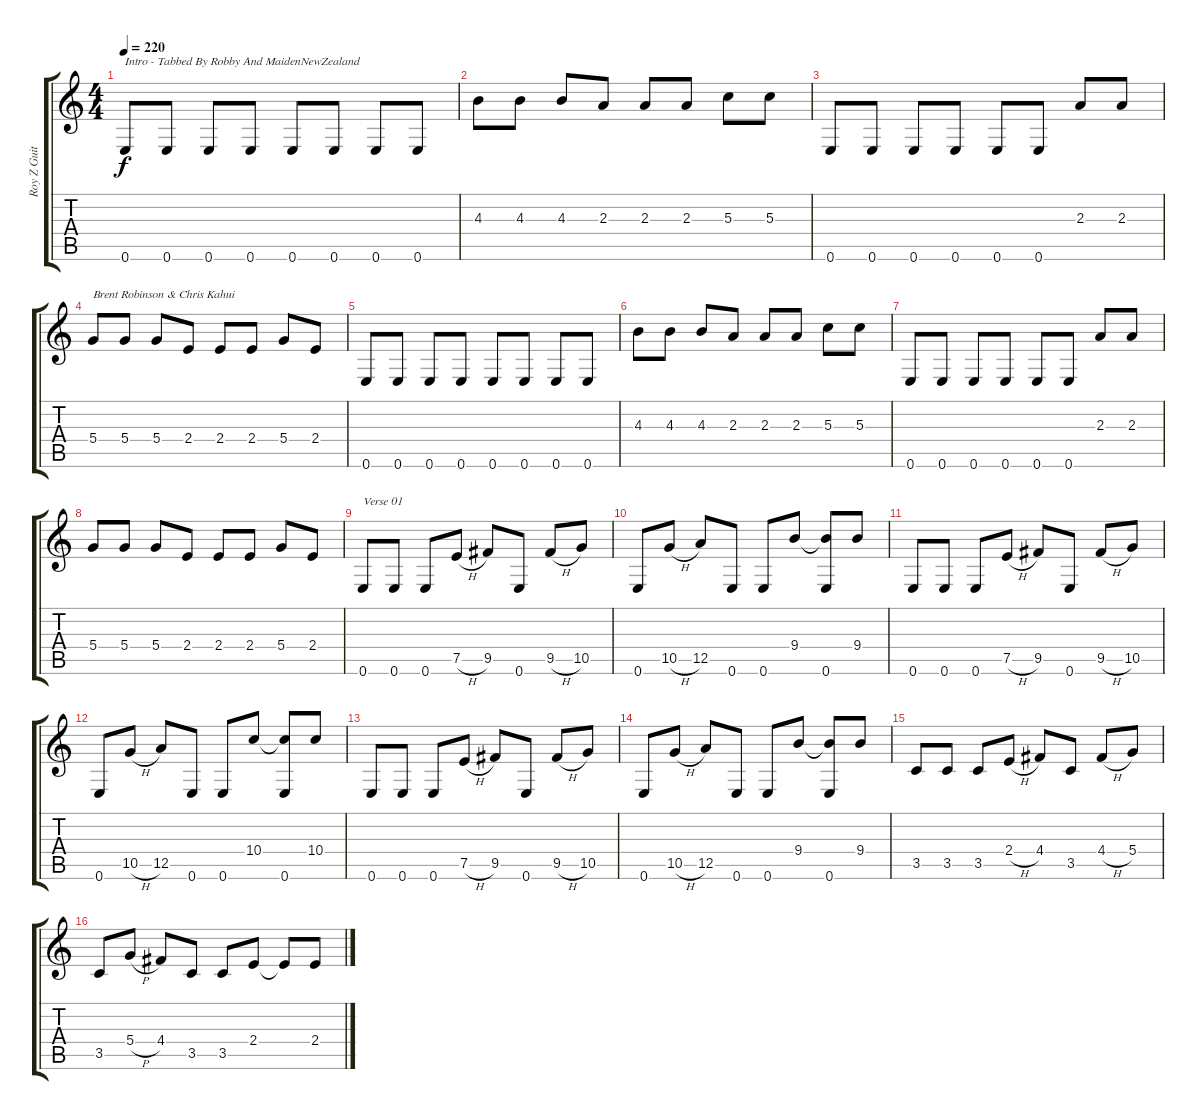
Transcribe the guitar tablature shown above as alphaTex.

\track ("Roy Z Guitar 01" "Roy Z Guit") {instrument distortionguitar}
\staff {score tabs}
\tuning (E4 B3 G3 D3 A2 E2) {hide}
\ts (4 4)
\tempo 220
\clef g2
\ks c
0.6.8{txt "Intro - Tabbed By Robby And MaidenNewZealand" dy f instrument distortionguitar} 0.6.8 0.6.8 0.6.8 0.6.8 0.6.8 0.6.8 0.6.8 |
4.3.8 4.3.8 4.3.8 2.3.8 2.3.8 2.3.8 5.3.8 5.3.8 |
0.6.8 0.6.8 0.6.8 0.6.8 0.6.8 0.6.8 2.3.8 2.3.8 |
5.4.8{txt "Brent Robinson & Chris Kahui"} 5.4.8 5.4.8 2.4.8 2.4.8 2.4.8 5.4.8 2.4.8 |
0.6.8 0.6.8 0.6.8 0.6.8 0.6.8 0.6.8 0.6.8 0.6.8 |
4.3.8 4.3.8 4.3.8 2.3.8 2.3.8 2.3.8 5.3.8 5.3.8 |
0.6.8 0.6.8 0.6.8 0.6.8 0.6.8 0.6.8 2.3.8 2.3.8 |
5.4.8 5.4.8 5.4.8 2.4.8 2.4.8 2.4.8 5.4.8 2.4.8 |
0.6.8{txt "Verse 01"} 0.6.8 0.6.8 7.5{h}.8 9.5.8 0.6.8 9.5{h}.8 10.5.8 |
0.6.8 10.5{h}.8 12.5.8 0.6.8 0.6.8 9.4.8 (9.4{t} 0.6).8 9.4.8 |
0.6.8 0.6.8 0.6.8 7.5{h}.8 9.5.8 0.6.8 9.5{h}.8 10.5.8 |
0.6.8 10.5{h}.8 12.5.8 0.6.8 0.6.8 10.4.8 (10.4{t} 0.6).8 10.4.8 |
0.6.8 0.6.8 0.6.8 7.5{h}.8 9.5.8 0.6.8 9.5{h}.8 10.5.8 |
0.6.8 10.5{h}.8 12.5.8 0.6.8 0.6.8 9.4.8 (9.4{t} 0.6).8 9.4.8 |
3.5.8 3.5.8 3.5.8 2.4{h}.8 4.4.8 3.5.8 4.4{h}.8 5.4.8 |
3.5.8 5.4{h}.8 4.4.8 3.5.8 3.5.8 2.4.8 2.4{t}.8 2.4.8
